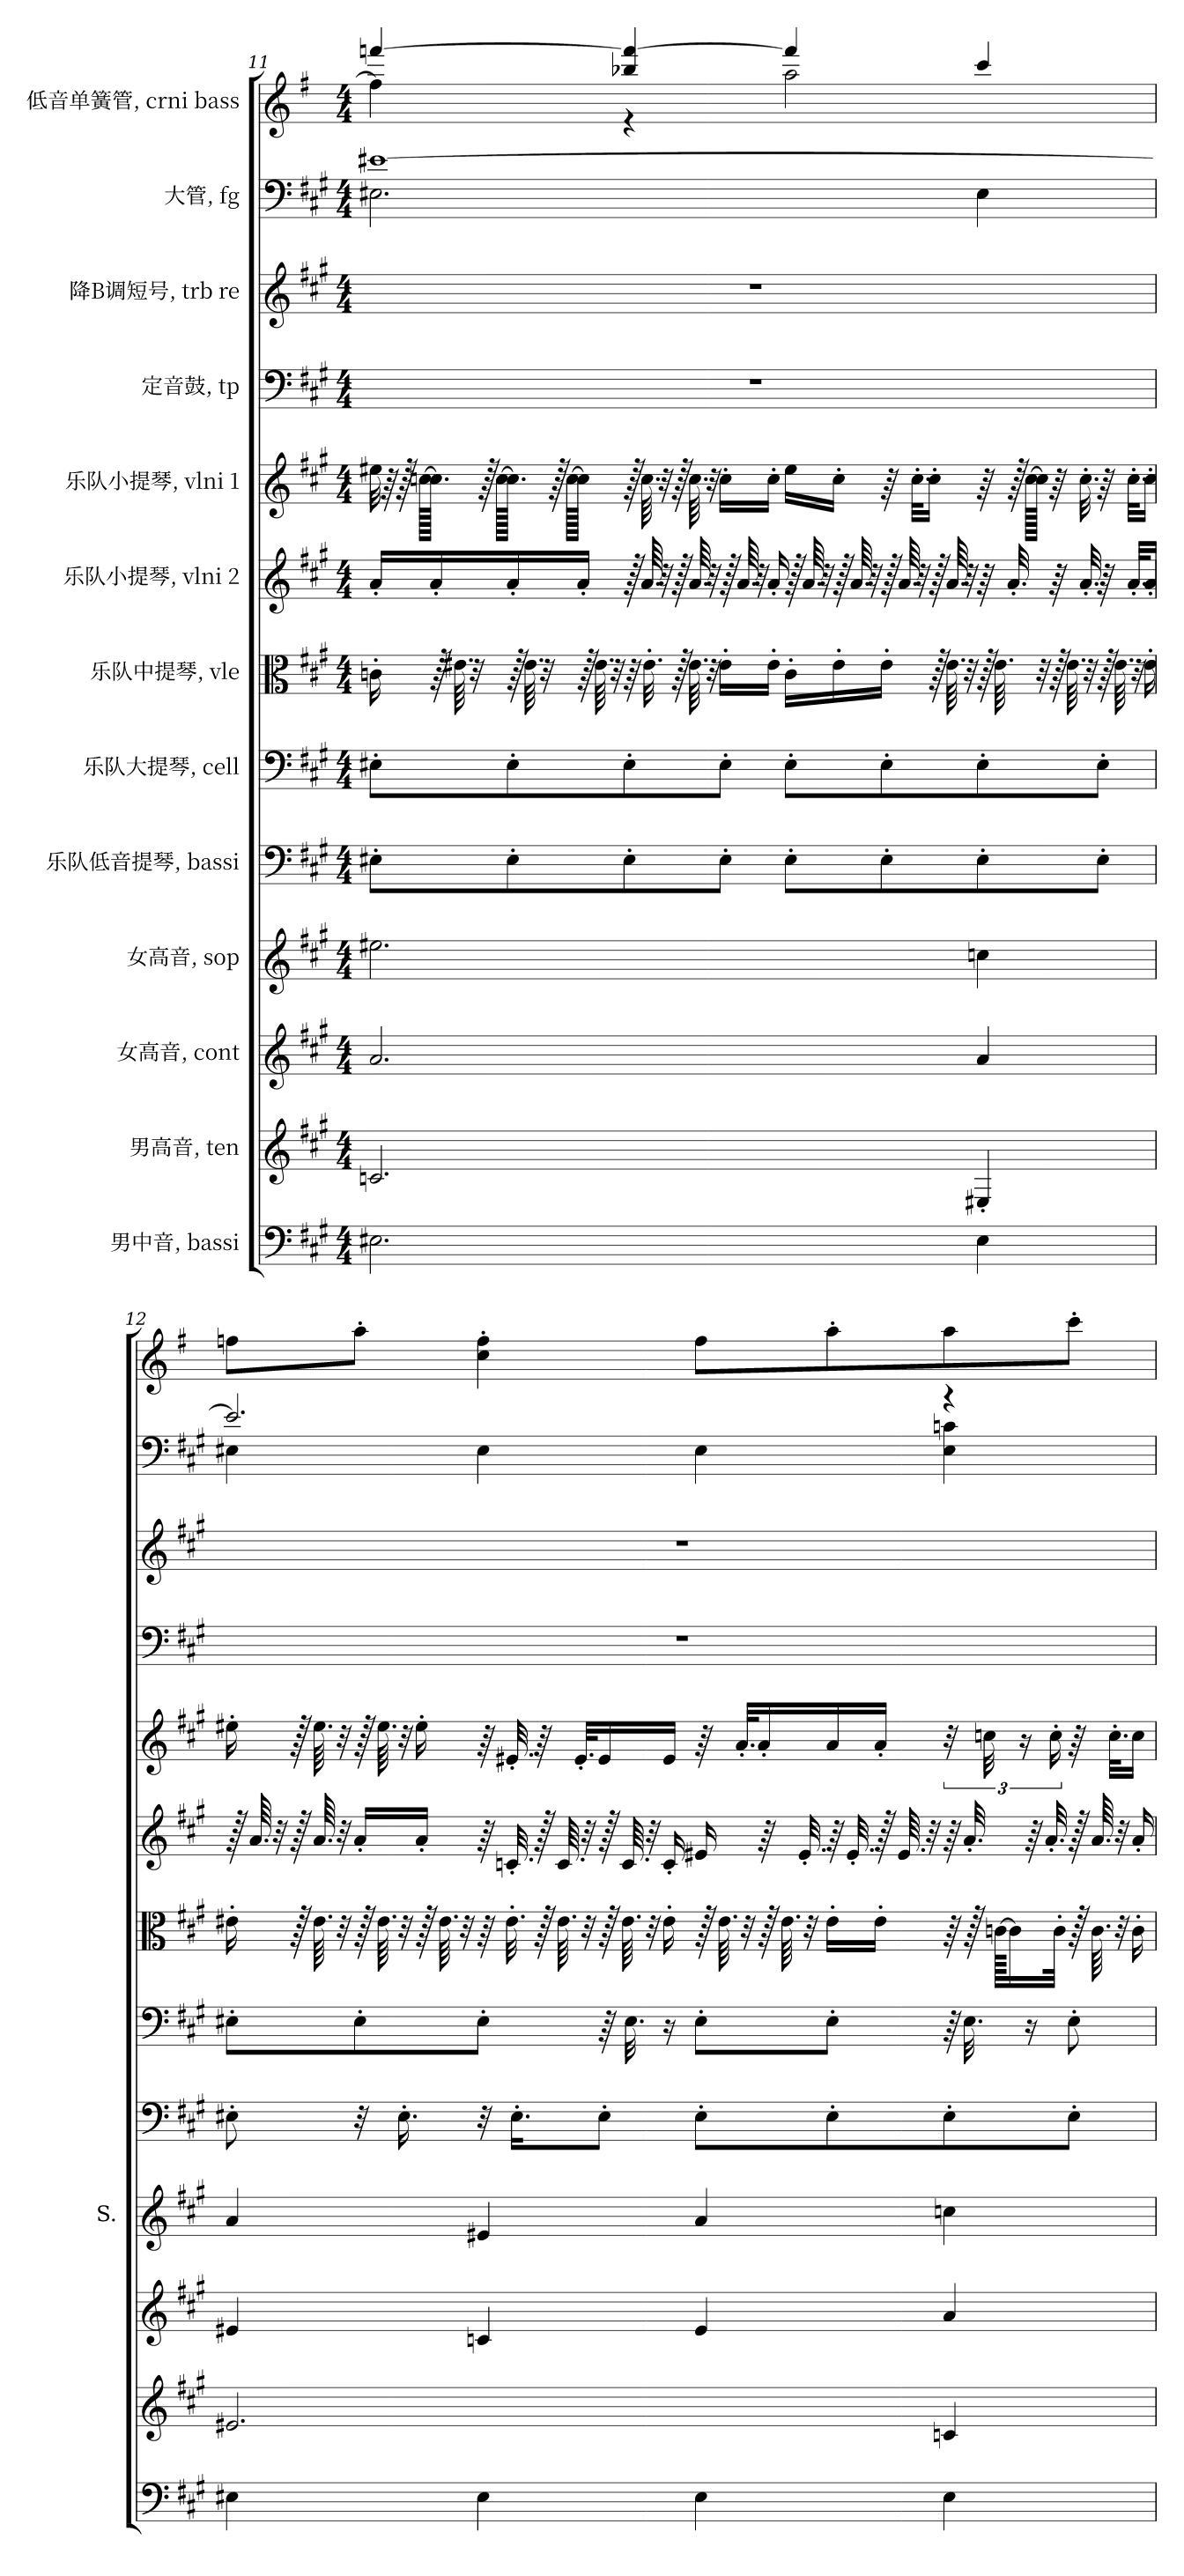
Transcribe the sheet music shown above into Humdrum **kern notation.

**kern	**kern	**kern	**kern	**kern	**kern	**kern	**kern	**kern	**kern	**kern	**kern	**kern
*part13	*part12	*part11	*part10	*part9	*part8	*part7	*part6	*part5	*part4	*part3	*part2	*part1
*staff13	*staff12	*staff11	*staff10	*staff9	*staff8	*staff7	*staff6	*staff5	*staff4	*staff3	*staff2	*staff1
*I"男中音, bassi	*I"男高音, ten	*I"女高音, cont	*I"女高音, sop	*I"乐队低音提琴, bassi	*I"乐队大提琴, cell	*I"乐队中提琴, vle	*I"乐队小提琴, vlni 2	*I"乐队小提琴, vlni 1	*I"定音鼓, tp	*I"降B调短号, trb re	*I"大管, fg	*I"低音单簧管, crni bass
*	*	*	*I'S.	*	*	*	*	*	*	*	*	*
!!LO:PB:g=z
*clefF4	*clefG2	*clefG2	*clefG2	*clefF4	*clefF4	*clefC3	*clefG2	*clefG2	*clefF4	*clefG2	*clefF4	*clefG2
*	*	*	*	*ITrd7c12	*	*	*	*	*	*ITrd1c2	*	*ITrd8c14
*k[f#c#g#]	*k[f#c#g#]	*k[f#c#g#]	*k[f#c#g#]	*k[f#c#g#]	*k[f#c#g#]	*k[f#c#g#]	*k[f#c#g#]	*k[f#c#g#]	*k[f#c#g#]	*k[f#]	*k[f#c#g#]	*k[f#]
*M4/4	*M4/4	*M4/4	*M4/4	*M4/4	*M4/4	*M4/4	*M4/4	*M4/4	*M4/4	*M4/4	*M4/4	*M4/4
=11	=11	=11	=11	=11	=11	=11	=11	=11	=11	=11	=11	=11
*	*	*	*	*	*	*	*	*	*	*	*^	*^
2.E#X\	2.cn/	2.a/	2.ee#X\	8EE#X'\L	8E#X'\L	16cn'\	16a'/LL	32ee#X\	1r	1r	[1e#X	2.E#X\	[4ffn/	4f\]
.	.	.	.	.	.	.	.	64r	.	.	.	.	.	.
.	.	.	.	.	.	.	.	128r	.	.	.	.	.	.
.	.	.	.	.	.	.	.	[128ccn\KKLLL	.	.	.	.	.	.
.	.	.	.	.	.	128r	16a'/	32.cc\JJJ]	.	.	.	.	.	.
.	.	.	.	.	.	64.e#X\	.	.	.	.	.	.	.	.
.	.	.	.	.	.	32r	.	.	.	.	.	.	.	.
.	.	.	.	.	.	.	.	128r	.	.	.	.	.	.
.	.	.	.	.	.	.	.	[128cc\KKLLL	.	.	.	.	.	.
.	.	.	.	8EE#'\	8E#'\	128r	16a'/	32.cc\JJJ]	.	.	.	.	.	.
.	.	.	.	.	.	64.e#\	.	.	.	.	.	.	.	.
.	.	.	.	.	.	32r	.	.	.	.	.	.	.	.
.	.	.	.	.	.	.	.	128r	.	.	.	.	.	.
.	.	.	.	.	.	.	.	[128cc\KKKLL	.	.	.	.	.	.
.	.	.	.	.	.	128r	16a'/JJ	16cc\JJ]	.	.	.	.	.	.
.	.	.	.	.	.	64.e#\	.	.	.	.	.	.	.	.
.	.	.	.	.	.	32r	.	.	.	.	.	.	.	.
.	.	.	.	8EE#'\	8E#'\	64r	128r	128r	.	.	.	.	4b-X/ 4ff/_	4r
.	.	.	.	.	.	.	64.a/	64.cc\	.	.	.	.	.	.
.	.	.	.	.	.	32.e#'\	.	.	.	.	.	.	.	.
.	.	.	.	.	.	.	32r	32r	.	.	.	.	.	.
.	.	.	.	.	.	128r	128r	128r	.	.	.	.	.	.
.	.	.	.	.	.	64.e#\	64.a/	64.cc\	.	.	.	.	.	.
.	.	.	.	.	.	32r	32r	32r	.	.	.	.	.	.
.	.	.	.	8EE#'\J	8E#'\J	16e#'\LL	128r	16cc'\LL	.	.	.	.	.	.
.	.	.	.	.	.	.	64.a/	.	.	.	.	.	.	.
.	.	.	.	.	.	.	32r	.	.	.	.	.	.	.
.	.	.	.	.	.	16e#'\JJ	16a'/	16cc'\JJ	.	.	.	.	.	.
.	.	.	.	8EE#'\L	8E#'\L	16c'\LL	128r	16ee#\LL	.	.	.	.	4ff/]	2a\
.	.	.	.	.	.	.	64.a/	.	.	.	.	.	.	.
.	.	.	.	.	.	.	32r	.	.	.	.	.	.	.
.	.	.	.	.	.	16e#'\	128r	16cc'\JJ	.	.	.	.	.	.
.	.	.	.	.	.	.	64.a/	.	.	.	.	.	.	.
.	.	.	.	.	.	.	32r	.	.	.	.	.	.	.
.	.	.	.	8EE#'\	8E#'\	16e#'\JJ	128r	64r	.	.	.	.	.	.
.	.	.	.	.	.	.	64.a/	.	.	.	.	.	.	.
.	.	.	.	.	.	.	.	32.cc'\KLL	.	.	.	.	.	.
.	.	.	.	.	.	.	32r	.	.	.	.	.	.	.
.	.	.	.	.	.	128r	128r	16cc'\JJ	.	.	.	.	.	.
.	.	.	.	.	.	64.e#\	64.a/	.	.	.	.	.	.	.
.	.	.	.	.	.	32r	32r	.	.	.	.	.	.	.
4E#\	4E#X'/	4a/	4ccn\	8EE#'\	8E#'\	128r	64r	64r	.	.	.	4E#\	4cc/	.
.	.	.	.	.	.	64.e#\	.	.	.	.	.	.	.	.
.	.	.	.	.	.	.	32.a'/	128r	.	.	.	.	.	.
.	.	.	.	.	.	.	.	[128cc\KKLLL	.	.	.	.	.	.
.	.	.	.	.	.	32r	.	32cc\JJJ]	.	.	.	.	.	.
.	.	.	.	.	.	128r	64r	64r	.	.	.	.	.	.
.	.	.	.	.	.	64.e#\	.	.	.	.	.	.	.	.
.	.	.	.	.	.	.	32.a'/	32.cc'\	.	.	.	.	.	.
.	.	.	.	.	.	32r	.	.	.	.	.	.	.	.
.	.	.	.	8EE#'\J	8E#'\J	128r	64r	64r	.	.	.	.	.	.
.	.	.	.	.	.	64.e#\	.	.	.	.	.	.	.	.
.	.	.	.	.	.	.	32.a'/KLL	32.cc'\KLL	.	.	.	.	.	.
.	.	.	.	.	.	32r	.	.	.	.	.	.	.	.
.	.	.	.	.	.	16e#'\	16a'/JJ	16cc'\JJ	.	.	.	.	.	.
*	*	*	*	*	*	*	*	*	*	*	*	*	*v	*v
!!LO:PB:g=z
=12	=12	=12	=12	=12	=12	=12	=12	=12	=12	=12	=12	=12	=12
4E#X\	2.e#X/	4e#X/	4a/	8EE#X'\	8E#X'\L	16e#X'\	128r	16ee#X'\	1r	1r	2.e#/]	4E#X\	8fn\L
.	.	.	.	.	.	.	64.a/	.	.	.	.	.	.
.	.	.	.	.	.	.	32r	.	.	.	.	.	.
.	.	.	.	.	.	128r	128r	128r	.	.	.	.	.
.	.	.	.	.	.	64.e#\	64.a/	64.ee#\	.	.	.	.	.
.	.	.	.	.	.	32r	32r	32r	.	.	.	.	.
.	.	.	.	32r	8E#'\	128r	16a'/LL	128r	.	.	.	.	8a'\J
.	.	.	.	.	.	64.e#\	.	64.ee#\	.	.	.	.	.
.	.	.	.	16.EE#'\	.	32r	.	32r	.	.	.	.	.
.	.	.	.	.	.	128r	16a'/JJ	16ee#'\	.	.	.	.	.
.	.	.	.	.	.	64.e#\	.	.	.	.	.	.	.
.	.	.	.	.	.	32r	.	.	.	.	.	.	.
4E#\	.	4cn/	4e#X/	32r	8E#'\J	64r	64r	64r	.	.	.	4E#\	4c\' 4f\'
.	.	.	.	.	.	32.e#'\	32.cn'/	32.e#X'/	.	.	.	.	.
.	.	.	.	16.EE#'\KL	.	.	.	.	.	.	.	.	.
.	.	.	.	.	.	128r	128r	64r	.	.	.	.	.
.	.	.	.	.	.	64.e#\	64.c/	.	.	.	.	.	.
.	.	.	.	.	.	.	.	32.e#'/KLL	.	.	.	.	.
.	.	.	.	.	.	32r	32r	.	.	.	.	.	.
.	.	.	.	8EE#'\J	64r	128r	128r	16e#/	.	.	.	.	.
.	.	.	.	.	.	64.e#\	64.c/	.	.	.	.	.	.
.	.	.	.	.	32.E#\	.	.	.	.	.	.	.	.
.	.	.	.	.	.	32r	32r	.	.	.	.	.	.
.	.	.	.	.	16r	16e#'\	16c'/	16e#/JJ	.	.	.	.	.
4E#\	.	4e#/	4a/	8EE#'\L	8E#'\L	128r	16e#X/	64r	.	.	.	4E#\	8f\L
.	.	.	.	.	.	64.e#\	.	.	.	.	.	.	.
.	.	.	.	.	.	.	.	32.a'/KLL	.	.	.	.	.
.	.	.	.	.	.	32r	.	.	.	.	.	.	.
.	.	.	.	.	.	128r	64r	16a'/	.	.	.	.	.
.	.	.	.	.	.	64.e#\	.	.	.	.	.	.	.
.	.	.	.	.	.	.	32.e#'/	.	.	.	.	.	.
.	.	.	.	.	.	32r	.	.	.	.	.	.	.
.	.	.	.	8EE#'\	8E#'\J	16e#'\LL	64r	16a/	.	.	.	.	8a'\
.	.	.	.	.	.	.	32.e#'/	.	.	.	.	.	.
.	.	.	.	.	.	16e#'\JJ	128r	16a'/JJ	.	.	.	.	.
.	.	.	.	.	.	.	64.e#/	.	.	.	.	.	.
.	.	.	.	.	.	.	32r	.	.	.	.	.	.
4E#\	4cn/	4a/	4ccn\	8EE#'\	64r	64r	64r	48r	.	.	4r	4E#\ 4cn\	8a\
.	.	.	.	.	32.E#\	128r	32.a'/	.	.	.	.	.	.
.	.	.	.	.	.	.	.	48ccn\	.	.	.	.	.
.	.	.	.	.	.	[128cn\KKKLL	.	.	.	.	.	.	.
.	.	.	.	.	.	16c\]	.	.	.	.	.	.	.
.	.	.	.	.	.	.	.	24r	.	.	.	.	.
.	.	.	.	.	16r	.	64r	.	.	.	.	.	.
.	.	.	.	.	.	.	32.a'/	.	.	.	.	.	.
.	.	.	.	.	.	.	.	24cc'\	.	.	.	.	.
.	.	.	.	.	.	32c'\JJk	.	.	.	.	.	.	.
.	.	.	.	8EE#'\J	8E#'\	128r	128r	64r	.	.	.	.	8cc'\J
.	.	.	.	.	.	64.c\	64.a/	.	.	.	.	.	.
.	.	.	.	.	.	.	.	32.cc'\KLL	.	.	.	.	.
.	.	.	.	.	.	32r	32r	.	.	.	.	.	.
.	.	.	.	.	.	16c'\	16a'/	16cc\JJ	.	.	.	.	.
*	*	*	*	*	*	*	*	*	*	*	*v	*v	*
=	=	=	=	=	=	=	=	=	=	=	=	=
*-	*-	*-	*-	*-	*-	*-	*-	*-	*-	*-	*-	*-
